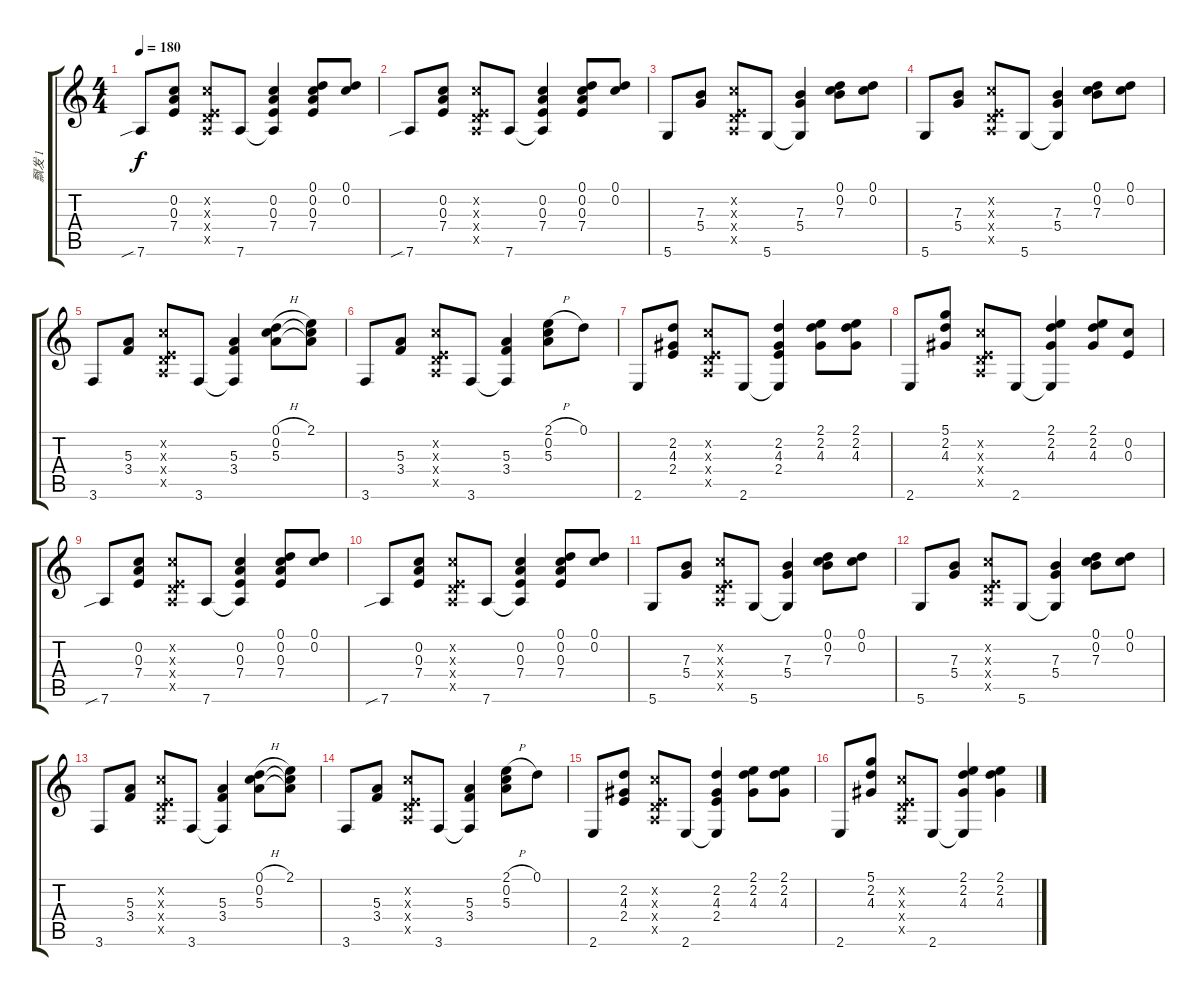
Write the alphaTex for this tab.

\track ("飘发 1" "飘发 1") {instrument acousticguitarnylon}
\staff {score tabs}
\tuning (D4 C4 E3 D3 A2 D2) {hide}
\ts (4 4)
\tempo 180
\clef g2
\ks c
7.6{sib}.8{dy f} (0.2 0.3 7.4).8 (0.2{x} 0.3{x} 0.4{x} 0.5{x}).8 7.6.8 (0.2 0.3 7.4 7.6{t}).4 (0.1 0.2 0.3 7.4).8 (0.1 0.2).8 |
7.6{sib}.8 (0.2 0.3 7.4).8 (0.2{x} 0.3{x} 0.4{x} 0.5{x}).8 7.6.8 (0.2 0.3 7.4 7.6{t}).4 (0.1 0.2 0.3 7.4).8 (0.1 0.2).8 |
5.6.8 (7.3 5.4).8 (0.2{x} 0.3{x} 0.4{x} 0.5{x}).8 5.6.8 (7.3 5.4 5.6{t}).4 (0.1 0.2 7.3).8 (0.1 0.2).8 |
5.6.8 (7.3 5.4).8 (0.2{x} 0.3{x} 0.4{x} 0.5{x}).8 5.6.8 (7.3 5.4 5.6{t}).4 (0.1 0.2 7.3).8 (0.1 0.2).8 |
3.6.8 (5.3 3.4).8 (0.2{x} 0.3{x} 0.4{x} 0.5{x}).8 3.6.8 (5.3 3.4 3.6{t}).4 (0.1{h} 0.2 5.3).8 (2.1 0.2{t} 5.3{t}).8 |
3.6.8 (5.3 3.4).8 (0.2{x} 0.3{x} 0.4{x} 0.5{x}).8 3.6.8 (5.3 3.4 3.6{t}).4 (2.1{h} 0.2 5.3).8 0.1.8 |
2.6.8 (2.2 4.3 2.4).8 (0.2{x} 0.3{x} 0.4{x} 0.5{x}).8 2.6.8 (2.2 4.3 2.4 2.6{t}).4 (2.1 2.2 4.3).8 (2.1 2.2 4.3).8 |
2.6.8 (5.1 2.2 4.3).8 (0.2{x} 0.3{x} 0.4{x} 0.5{x}).8 2.6.8 (2.1 2.2 4.3 2.6{t}).4 (2.1 2.2 4.3).8 (0.2 0.3).8 |
7.6{sib}.8 (0.2 0.3 7.4).8 (0.2{x} 0.3{x} 0.4{x} 0.5{x}).8 7.6.8 (0.2 0.3 7.4 7.6{t}).4 (0.1 0.2 0.3 7.4).8 (0.1 0.2).8 |
7.6{sib}.8 (0.2 0.3 7.4).8 (0.2{x} 0.3{x} 0.4{x} 0.5{x}).8 7.6.8 (0.2 0.3 7.4 7.6{t}).4 (0.1 0.2 0.3 7.4).8 (0.1 0.2).8 |
5.6.8 (7.3 5.4).8 (0.2{x} 0.3{x} 0.4{x} 0.5{x}).8 5.6.8 (7.3 5.4 5.6{t}).4 (0.1 0.2 7.3).8 (0.1 0.2).8 |
5.6.8 (7.3 5.4).8 (0.2{x} 0.3{x} 0.4{x} 0.5{x}).8 5.6.8 (7.3 5.4 5.6{t}).4 (0.1 0.2 7.3).8 (0.1 0.2).8 |
3.6.8 (5.3 3.4).8 (0.2{x} 0.3{x} 0.4{x} 0.5{x}).8 3.6.8 (5.3 3.4 3.6{t}).4 (0.1{h} 0.2 5.3).8 (2.1 0.2{t} 5.3{t}).8 |
3.6.8 (5.3 3.4).8 (0.2{x} 0.3{x} 0.4{x} 0.5{x}).8 3.6.8 (5.3 3.4 3.6{t}).4 (2.1{h} 0.2 5.3).8 0.1.8 |
2.6.8 (2.2 4.3 2.4).8 (0.2{x} 0.3{x} 0.4{x} 0.5{x}).8 2.6.8 (2.2 4.3 2.4 2.6{t}).4 (2.1 2.2 4.3).8 (2.1 2.2 4.3).8 |
2.6.8 (5.1 2.2 4.3).8 (0.2{x} 0.3{x} 0.4{x} 0.5{x}).8 2.6.8 (2.1 2.2 4.3 2.6{t}).4 (2.1 2.2 4.3).4
